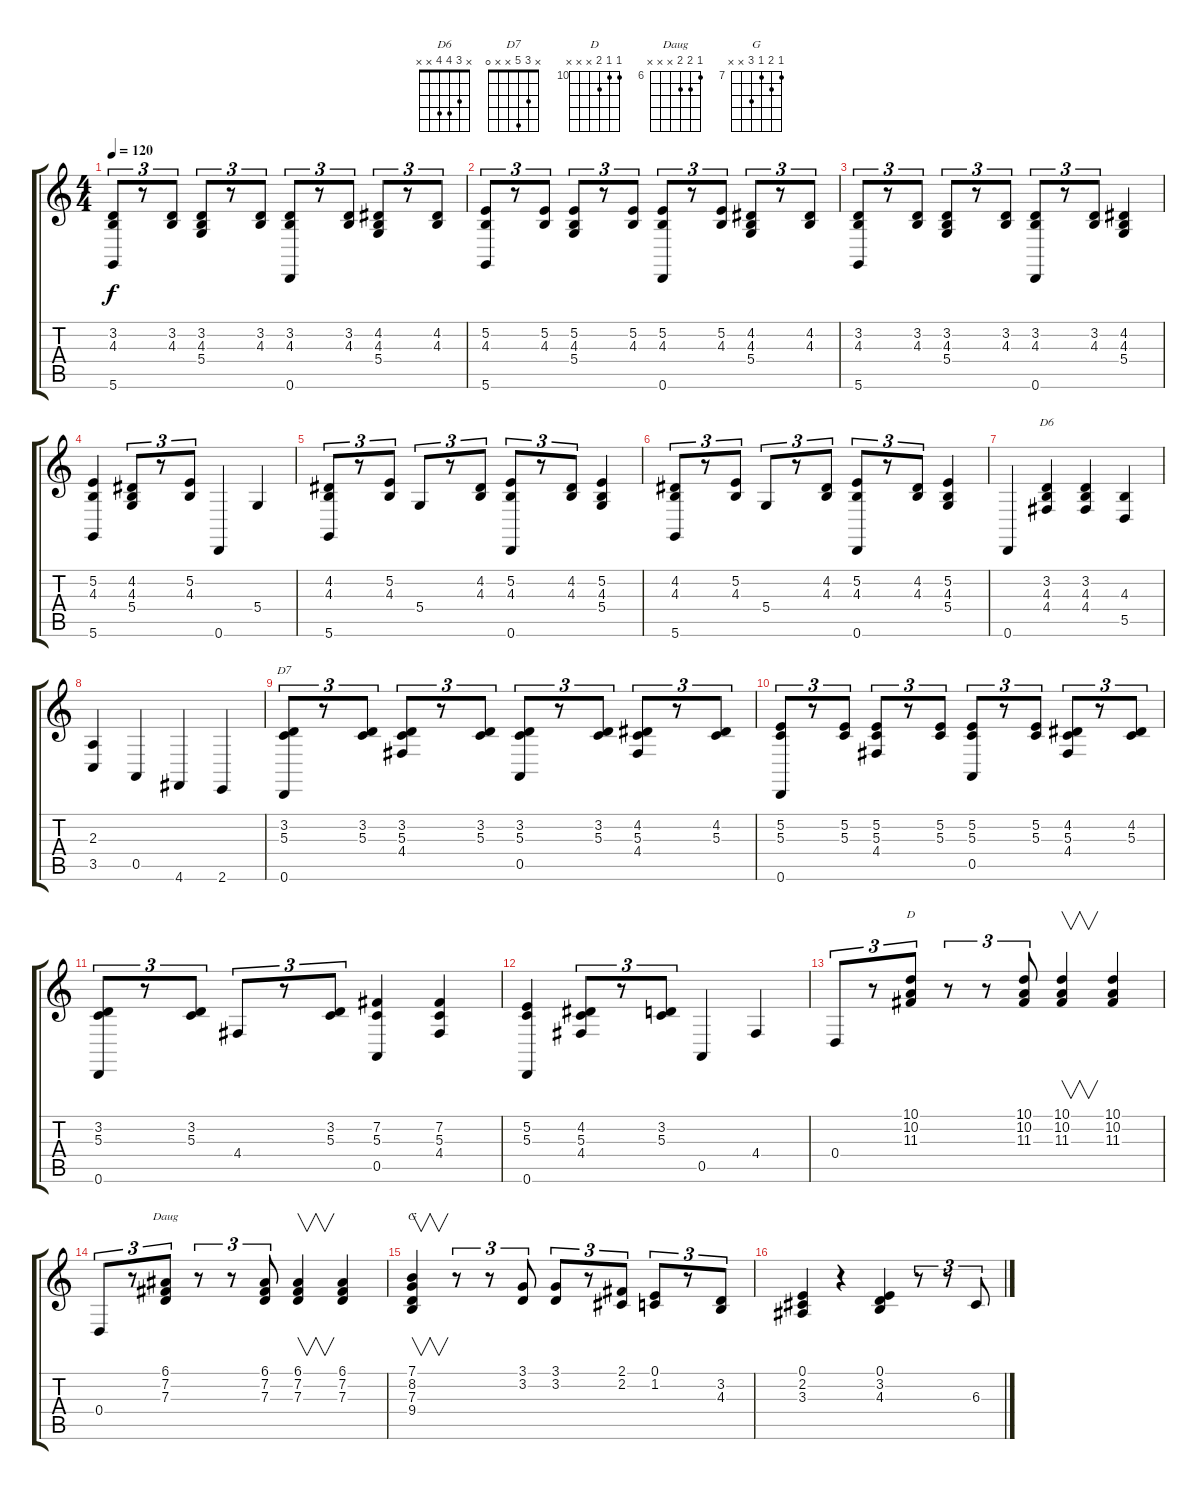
\track "" {instrument fx4atmosphere}
\staff {score tabs}
\tuning (E4 B3 G3 D3 A2 D2) {hide}
\chord ("D6" x 3 4 4 x x)
\chord ("D7" x 3 5 x x 0)
\chord ("D" 10 10 11 x x x) {firstfret 10}
\chord ("Daug" 6 7 7 x x x) {firstfret 6}
\chord ("G" 7 8 7 9 x x) {firstfret 7}
\ts (4 4)
\tempo 120
\clef g2
\ks c
(3.2 4.3 5.6).8{tu (3 2) dy f} r.8{tu (3 2)} (3.2 4.3).8{tu (3 2)} (3.2 4.3 5.4).8{tu (3 2)} r.8{tu (3 2)} (3.2 4.3).8{tu (3 2)} (3.2 4.3 0.6).8{tu (3 2)} r.8{tu (3 2)} (3.2 4.3).8{tu (3 2)} (4.2 4.3 5.4).8{tu (3 2)} r.8{tu (3 2)} (4.2 4.3).8{tu (3 2)} |
(5.2 4.3 5.6).8{tu (3 2)} r.8{tu (3 2)} (5.2 4.3).8{tu (3 2)} (5.2 4.3 5.4).8{tu (3 2)} r.8{tu (3 2)} (5.2 4.3).8{tu (3 2)} (5.2 4.3 0.6).8{tu (3 2)} r.8{tu (3 2)} (5.2 4.3).8{tu (3 2)} (4.2 4.3 5.4).8{tu (3 2)} r.8{tu (3 2)} (4.2 4.3).8{tu (3 2)} |
(3.2 4.3 5.6).8{tu (3 2)} r.8{tu (3 2)} (3.2 4.3).8{tu (3 2)} (3.2 4.3 5.4).8{tu (3 2)} r.8{tu (3 2)} (3.2 4.3).8{tu (3 2)} (3.2 4.3 0.6).8{tu (3 2)} r.8{tu (3 2)} (3.2 4.3).8{tu (3 2)} (4.2 4.3 5.4).4 |
(5.2 4.3 5.6).4 (4.2 4.3 5.4).8{tu (3 2)} r.8{tu (3 2)} (5.2 4.3).8{tu (3 2)} 0.6.4 5.4.4 |
(4.2 4.3 5.6).8{tu (3 2)} r.8{tu (3 2)} (5.2 4.3).8{tu (3 2)} 5.4.8{tu (3 2)} r.8{tu (3 2)} (4.2 4.3).8{tu (3 2)} (5.2 4.3 0.6).8{tu (3 2)} r.8{tu (3 2)} (4.2 4.3).8{tu (3 2)} (5.2 4.3 5.4).4 |
(4.2 4.3 5.6).8{tu (3 2)} r.8{tu (3 2)} (5.2 4.3).8{tu (3 2)} 5.4.8{tu (3 2)} r.8{tu (3 2)} (4.2 4.3).8{tu (3 2)} (5.2 4.3 0.6).8{tu (3 2)} r.8{tu (3 2)} (4.2 4.3).8{tu (3 2)} (5.2 4.3 5.4).4 |
0.6.4 (3.2 4.3 4.4).4{ch "D6"} (3.2 4.3 4.4).4 (4.3 5.5).4 |
(2.3 3.5).4 0.5.4 4.6.4 2.6.4 |
(3.2 5.3 0.6).8{tu (3 2) ch "D7"} r.8{tu (3 2)} (3.2 5.3).8{tu (3 2)} (3.2 5.3 4.4).8{tu (3 2)} r.8{tu (3 2)} (3.2 5.3).8{tu (3 2)} (3.2 5.3 0.5).8{tu (3 2)} r.8{tu (3 2)} (3.2 5.3).8{tu (3 2)} (4.2 5.3 4.4).8{tu (3 2)} r.8{tu (3 2)} (4.2 5.3).8{tu (3 2)} |
(5.2 5.3 0.6).8{tu (3 2)} r.8{tu (3 2)} (5.2 5.3).8{tu (3 2)} (5.2 5.3 4.4).8{tu (3 2)} r.8{tu (3 2)} (5.2 5.3).8{tu (3 2)} (5.2 5.3 0.5).8{tu (3 2)} r.8{tu (3 2)} (5.2 5.3).8{tu (3 2)} (4.2 5.3 4.4).8{tu (3 2)} r.8{tu (3 2)} (4.2 5.3).8{tu (3 2)} |
(3.2 5.3 0.6).8{tu (3 2)} r.8{tu (3 2)} (3.2 5.3).8{tu (3 2)} 4.4.8{tu (3 2)} r.8{tu (3 2)} (3.2 5.3).8{tu (3 2)} (7.2 5.3 0.5).4 (7.2 5.3 4.4).4 |
(5.2 5.3 0.6).4 (4.2 5.3 4.4).8{tu (3 2)} r.8{tu (3 2)} (3.2 5.3).8{tu (3 2)} 0.5.4 4.4.4 |
0.4.8{tu (3 2)} r.8{tu (3 2)} (10.1 10.2 11.3).8{tu (3 2) ch "D"} r.8{tu (3 2)} r.8{tu (3 2)} (10.1 10.2 11.3).8{tu (3 2)} (10.1 10.2 11.3).4{v} (10.1 10.2 11.3).4 |
0.4.8{tu (3 2)} r.8{tu (3 2)} (6.1 7.2 7.3).8{tu (3 2) ch "Daug"} r.8{tu (3 2)} r.8{tu (3 2)} (6.1 7.2 7.3).8{tu (3 2)} (6.1 7.2 7.3).4{v} (6.1 7.2 7.3).4 |
(7.1 8.2 7.3 9.4).4{v ch "G"} r.8{tu (3 2)} r.8{tu (3 2)} (3.1 3.2).8{tu (3 2)} (3.1 3.2).8{tu (3 2)} r.8{tu (3 2)} (2.1 2.2).8{tu (3 2)} (0.1 1.2).8{tu (3 2)} r.8{tu (3 2)} (3.2 4.3).8{tu (3 2)} |
(0.1 2.2 3.3).4 r.4 (0.1 3.2 4.3).4 r.8{tu (3 2)} r.8{tu (3 2)} 6.3.8{tu (3 2)}
